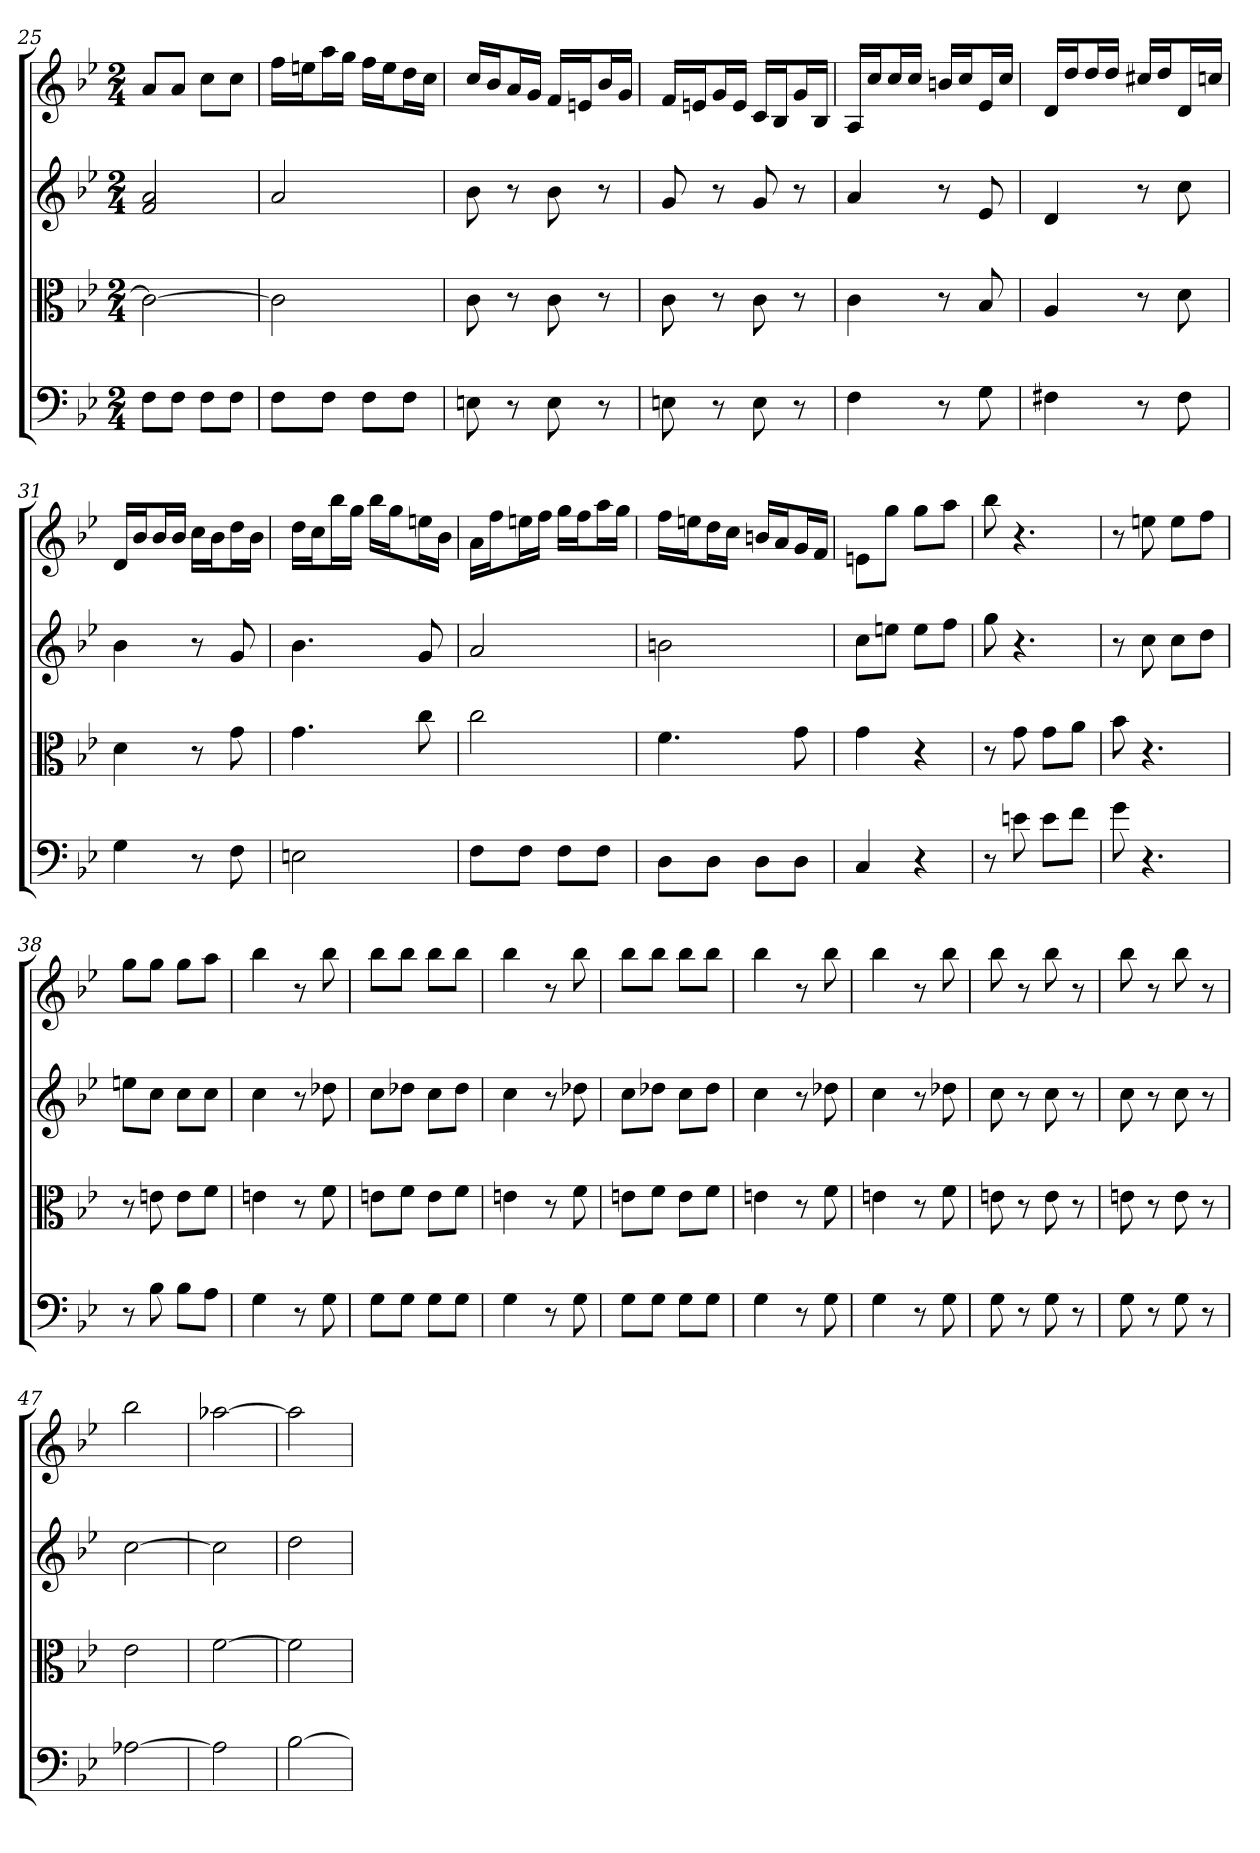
**kern	**kern	**kern	**kern
*part4	*part3	*part2	*part1
*staff4	*staff3	*staff2	*staff1
*clefF4	*clefC3	*	*
*k[b-e-]	*k[b-e-]	*k[b-e-]	*k[b-e-]
*B-:	*B-:	*B-:	*B-:
*M2/4	*M2/4	*M2/4	*M2/4
=25	=25	=25	=25
8F\L	2c_	2f 2a	8aL
8F\J	.	.	8aJ
8F\L	.	.	8ccL
8F\J	.	.	8ccJ
=26	=26	=26	=26
8F\L	2c]	2a	16ffLL
.	.	.	16eenJ
8F\J	.	.	16aaL
.	.	.	16ggJJ
8F\L	.	.	16ffLL
.	.	.	16eeJ
8F\J	.	.	16ddL
.	.	.	16ccJJ
=27	=27	=27	=27
8En	8c	8b-	16ccLL
.	.	.	16b-J
8r	8r	8r	16aL
.	.	.	16gJJ
8E	8c	8b-	16fLL
.	.	.	16enJ
8r	8r	8r	16b-L
.	.	.	16gJJ
=28	=28	=28	=28
8En	8c	8g	16fLL
.	.	.	16enJ
8r	8r	8r	16gL
.	.	.	16eJJ
8E	8c	8g	16cLL
.	.	.	16B-J
8r	8r	8r	16gL
.	.	.	16B-JJ
=29	=29	=29	=29
4F	4c	4a	16ALL
.	.	.	16ccJ
.	.	.	16ccL
.	.	.	16ccJJ
8r	8r	8r	16bnLL
.	.	.	16ccJ
8G	8B-	8e-	16e-L
.	.	.	16ccJJ
=30	=30	=30	=30
4F#X	4A	4d	16dLL
.	.	.	16ddJ
.	.	.	16ddL
.	.	.	16ddJJ
8r	8r	8r	16cc#XLL
.	.	.	16ddJ
8F#	8d	8cc	16dL
.	.	.	16ccnJJ
=31	=31	=31	=31
4G	4d	4b-	16dLL
.	.	.	16b-J
.	.	.	16b-L
.	.	.	16b-JJ
8r	8r	8r	16ccLL
.	.	.	16b-J
8F	8g	8g	16ddL
.	.	.	16b-JJ
=32	=32	=32	=32
2En	4.g	4.b-	16ddLL
.	.	.	16ccJ
.	.	.	16bb-L
.	.	.	16ggJJ
.	.	.	16bb-LL
.	.	.	16ggJ
.	8cc	8g	16eenL
.	.	.	16b-JJ
=33	=33	=33	=33
8F\L	2cc	2a	16aLL
.	.	.	16ffJ
8F\J	.	.	16eenL
.	.	.	16ffJJ
8F\L	.	.	16ggLL
.	.	.	16ffJ
8F\J	.	.	16aaL
.	.	.	16ggJJ
=34	=34	=34	=34
8D\L	4.f	2bn	16ffLL
.	.	.	16eenJ
8D\J	.	.	16ddL
.	.	.	16ccJJ
8D\L	.	.	16bnLL
.	.	.	16aJ
8D\J	8g	.	16gL
.	.	.	16fJJ
=35	=35	=35	=35
4C	4g	8ccL	8enL
.	.	8eenJ	8ggJ
4r	4r	8eeL	8ggL
.	.	8ffJ	8aaJ
=36	=36	=36	=36
8r	8r	8gg	8bb-
8en	8g	4.r	4.r
8e\L	8g\L	.	.
8f\J	8a\J	.	.
=37	=37	=37	=37
8g	8b-	8r	8r
4.r	4.r	8cc	8een
.	.	8ccL	8eeL
.	.	8ddJ	8ffJ
=38	=38	=38	=38
8r	8r	8eenL	8ggL
8B-	8en	8ccJ	8ggJ
8B-\L	8e\L	8ccL	8ggL
8A\J	8f\J	8ccJ	8aaJ
=39	=39	=39	=39
4G	4en	4cc	4bb-
8r	8r	8r	8r
8G	8f	8dd-X	8bb-
=40	=40	=40	=40
8G\L	8en\L	8ccL	8bb-L
8G\J	8f\J	8dd-XJ	8bb-J
8G\L	8e\L	8ccL	8bb-L
8G\J	8f\J	8dd-J	8bb-J
=41	=41	=41	=41
4G	4en	4cc	4bb-
8r	8r	8r	8r
8G	8f	8dd-X	8bb-
=42	=42	=42	=42
8G\L	8en\L	8ccL	8bb-L
8G\J	8f\J	8dd-XJ	8bb-J
8G\L	8e\L	8ccL	8bb-L
8G\J	8f\J	8dd-J	8bb-J
=43	=43	=43	=43
4G	4en	4cc	4bb-
8r	8r	8r	8r
8G	8f	8dd-X	8bb-
=44	=44	=44	=44
4G	4en	4cc	4bb-
8r	8r	8r	8r
8G	8f	8dd-X	8bb-
=45	=45	=45	=45
8G	8en	8cc	8bb-
8r	8r	8r	8r
8G	8e	8cc	8bb-
8r	8r	8r	8r
=46	=46	=46	=46
8G	8en	8cc	8bb-
8r	8r	8r	8r
8G	8e	8cc	8bb-
8r	8r	8r	8r
=47	=47	=47	=47
[2A-X	2e-	[2cc	2bb-
=48	=48	=48	=48
2A-]	[2f	2cc]	[2aa-X
=49	=49	=49	=49
[2B-	2f]	2dd	2aa-]
=	=	=	=
*-	*-	*-	*-
